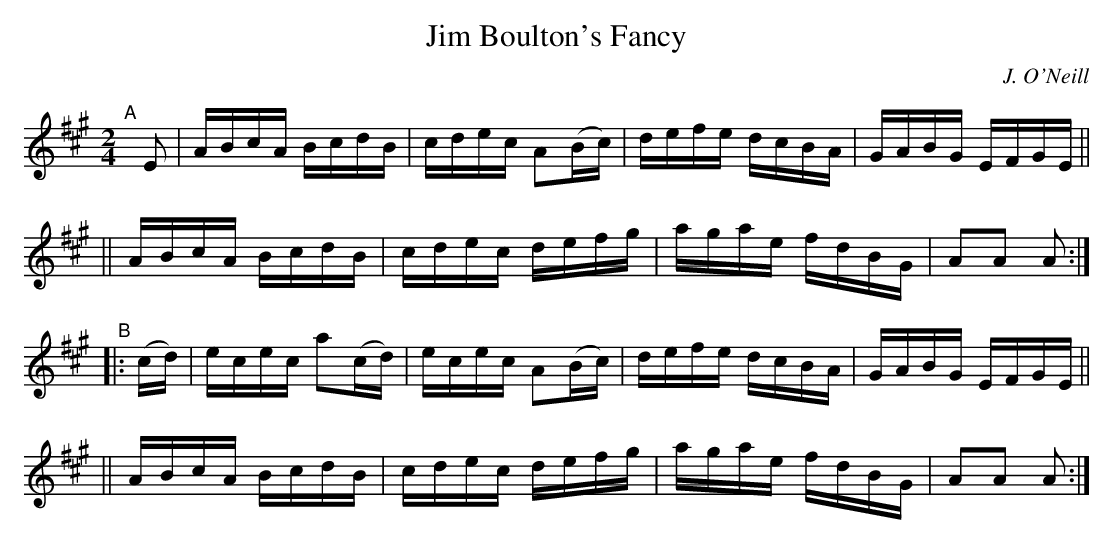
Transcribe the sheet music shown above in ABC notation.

X:1
T: Jim Boulton's Fancy
O: J. O'Neill
M: 2/4
L: 1/16
K: A
"^A"[|] E2 \
|  ABcA  BcdB  | cdec A2(Bc) | defe dcBA | GABG EFGE ||
|| ABcA  BcdB  | cdec  defg  | agae fdBG | A2A2 A2  :|
"^B"|: (cd) \
|  ecec a2(cd) | ecec A2(Bc) | defe dcBA | GABG EFGE ||
|| ABcA  BcdB  | cdec  defg  | agae fdBG | A2A2 A2  :|
